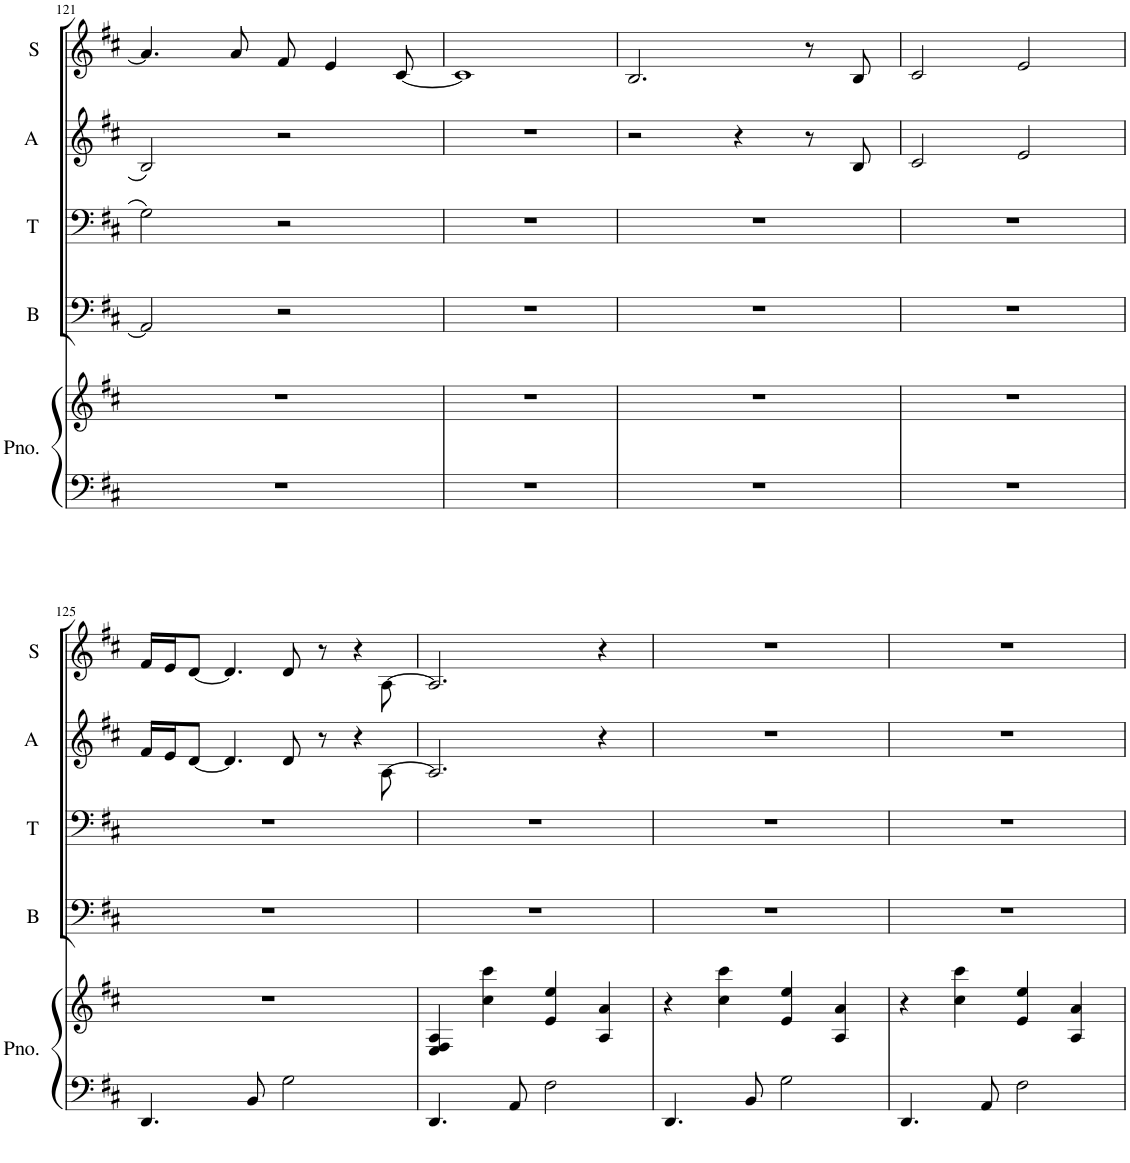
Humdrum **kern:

**kern	**kern	**kern	**kern	**kern	**kern
*part5	*part5	*part4	*part3	*part2	*part1
*staff6	*staff5	*staff4	*staff3	*staff2	*staff1
*I"Piano	*	*I"Bass	*I"Tenor	*I"Alto	*I"Soprano
*I'Pno.	*	*I'B	*I'T	*I'A	*I'S
!!LO:PB:g=z
*clefF4	*clefG2	*clefF4	*clefF4	*clefG2	*clefG2
*k[f#c#]	*k[f#c#]	*k[f#c#]	*k[f#c#]	*k[f#c#]	*k[f#c#]
*M4/4	*M4/4	*M4/4	*M4/4	*M4/4	*M4/4
=121	=121	=121	=121	=121	=121
1r	1r	2AA/]	2G\	2B/	4.a/]
.	.	.	.	.	8a/
.	.	2r	2r	2r	8f#/
.	.	.	.	.	4e/
.	.	.	.	.	[8c#/
=122	=122	=122	=122	=122	=122
1r	1r	1r	1r	1r	1c#]
=123	=123	=123	=123	=123	=123
1r	1r	1r	1r	2r	2.B/
.	.	.	.	4r	.
.	.	.	.	8r	8r
.	.	.	.	8B/	8B/
=124	=124	=124	=124	=124	=124
1r	1r	1r	1r	2c#/	2c#/
.	.	.	.	2e/	2e/
!!LO:LB:g=z
=125	=125	=125	=125	=125	=125
4.DD/	1r	1r	1r	16f#/LL	16f#/LL
.	.	.	.	16e/J	16e/J
.	.	.	.	[8d/J	[8d/J
.	.	.	.	4.d/]	4.d/]
8BB/	.	.	.	.	.
2G\	.	.	.	.	.
.	.	.	.	8d/	8d/
.	.	.	.	8r	8r
.	.	.	.	4r	4r
4ryy	4ryy	4ryy	4ryy	.	.
.	.	.	.	[8A\	[8A\
=126	=126	=126	=126	=126	=126
4.DD/	4E/ 4F#/ 4A/	1r	1r	2.A/]	2.A/]
.	4cc#\ 4ccc#\	.	.	.	.
8AA/	.	.	.	.	.
2F#\	4e/ 4ee/	.	.	.	.
.	4A/ 4a/	.	.	4r	4r
=127	=127	=127	=127	=127	=127
4.DD/	4r	1r	1r	1r	1r
.	4cc#\ 4ccc#\	.	.	.	.
8BB/	.	.	.	.	.
2G\	4e/ 4ee/	.	.	.	.
.	4A/ 4a/	.	.	.	.
=128	=128	=128	=128	=128	=128
4.DD/	4r	1r	1r	1r	1r
.	4cc#\ 4ccc#\	.	.	.	.
8AA/	.	.	.	.	.
2F#\	4e/ 4ee/	.	.	.	.
.	4A/ 4a/	.	.	.	.
=	=	=	=	=	=
*-	*-	*-	*-	*-	*-
